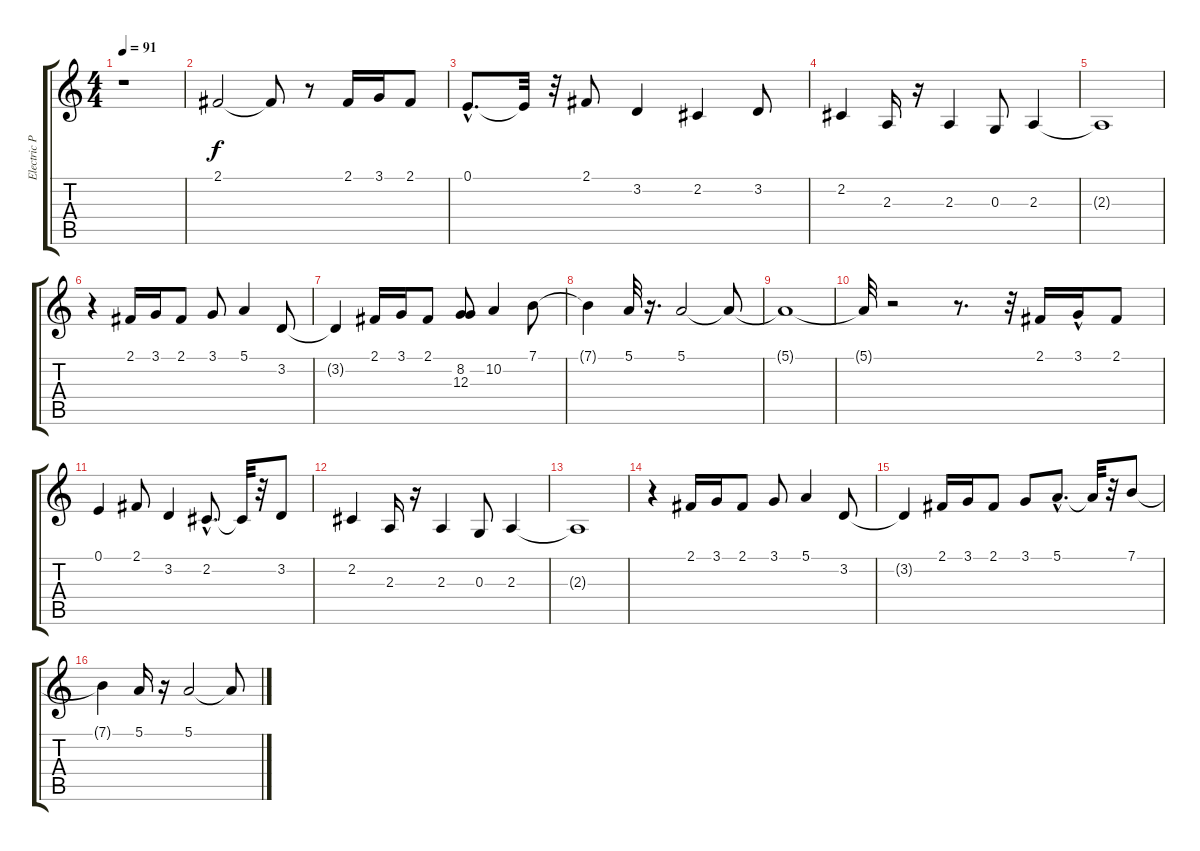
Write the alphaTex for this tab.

\track ("Electric Piano" "Electric P") {instrument electricgrandpiano}
\staff {score tabs}
\tuning (E4 B3 G3 D3 A2 E2) {hide}
\ts (4 4)
\tempo 91
\clef g2
\ks c
r.1{dy f instrument electricgrandpiano} |
2.1.2 2.1{t}.8 r.8 2.1.16 3.1.16 2.1.8 |
0.1{hac}.8{d} 0.1{t}.32 r.32 2.1.8 3.2.4 2.2.4 3.2.8 |
2.2.4 2.3.16 r.16 2.3.4 0.3.8 2.3.4 |
2.3{t}.1 |
r.4 2.1.16 3.1.16 2.1.8 3.1.8 5.1.4 3.2.8 |
3.2{t}.4 2.1.16 3.1.16 2.1.8 (8.2 12.3).8 10.2.4 7.1.8 |
7.1{t}.4 5.1.32 r.16{d} 5.1.2 5.1{t}.8 |
5.1{t}.1 |
5.1{t}.32 r.2 r.8{d} r.32 2.1.16 3.1{hac}.16 2.1.8 |
0.1.4 2.1.8 3.2.4 2.2{hac}.8{d} 2.2{t}.32 r.32 3.2.8 |
2.2.4 2.3.16 r.16 2.3.4 0.3.8 2.3.4 |
2.3{t}.1 |
r.4 2.1.16 3.1.16 2.1.8 3.1.8 5.1.4 3.2.8 |
3.2{t}.4 2.1.16 3.1.16 2.1.8 3.1.8 5.1{hac}.8{d} 5.1{t}.32 r.32 7.1.8 |
7.1{t}.4 5.1.16 r.16 5.1.2 5.1{t}.8
